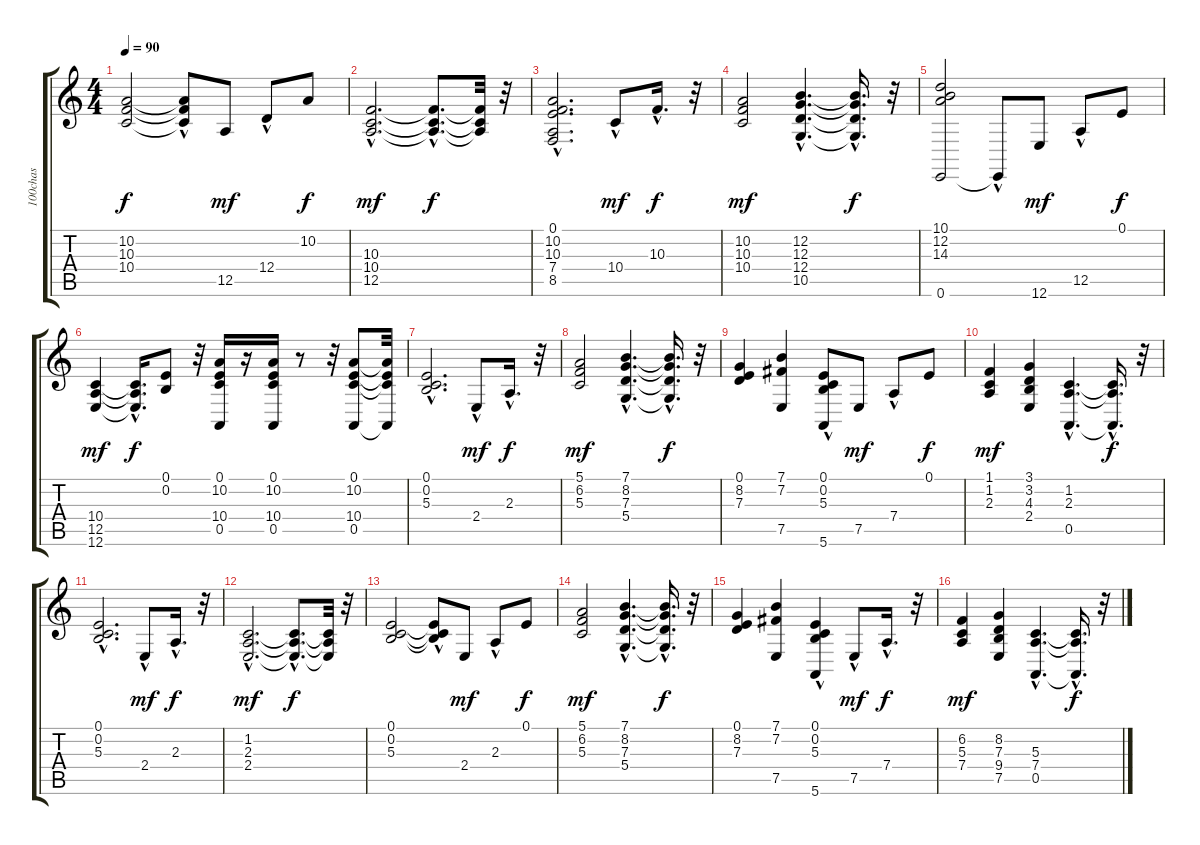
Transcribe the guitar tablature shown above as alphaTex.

\track ("100chas" "100chas") {instrument electricpiano2}
\staff {score tabs}
\tuning (E4 B3 G3 D3 A2 E2) {hide}
\ts (4 4)
\tempo 90
\clef g2
\ks c
(10.2 10.3 10.4).2{dy f} (10.2{hac t} 10.3{t} 10.4{t}).8 12.5.8{dy mf} 12.4{hac}.8 10.2.8{dy f} |
(10.3{hac} 10.4{hac} 12.5{hac}).2{d dy mf} (10.3{hac t} 10.4{hac t} 12.5{hac t}).8{d dy f} (10.3{t} 10.4{t} 12.5{t}).32 r.32 |
(0.1 10.2{hac} 10.3 7.4{hac} 8.5{hac}).2{d} 10.4{hac}.8{dy mf} 10.3{hac}.16{d dy f} r.32 |
(10.2 10.3 10.4).2{dy mf} (12.2{hac} 12.3{hac} 12.4{hac} 10.5{hac}).4{d} (12.2{hac t} 12.3{hac t} 12.4{hac t} 10.5{hac t}).16{d dy f} r.32 |
(10.1 12.2 14.3 0.6).2 0.6{hac t}.8 12.6.8{dy mf} 12.5{hac}.8 0.1.8{dy f} |
(10.4 12.5 12.6).4{dy mf} (10.4{hac t} 12.5{t} 12.6{t}).16{d dy f} (0.1 0.2).8 r.32 (0.1 10.2 10.4 0.5).16 r.16 (0.1 10.2 10.4 0.5).16 r.8 r.32 (0.1 10.2 10.4 0.5).8 (0.1{t} 10.2{t} 10.4{t} 0.5{t}).32 |
(0.1{hac} 0.2{hac} 5.3{hac}).2{d} 2.4{hac}.8{dy mf} 2.3{hac}.16{d dy f} r.32 |
(5.1 6.2 5.3).2{dy mf} (7.1{hac} 8.2{hac} 7.3{hac} 5.4{hac}).4{d} (7.1{hac t} 8.2{hac t} 7.3{hac t} 5.4{hac t}).16{d dy f} r.32 |
(0.1 8.2 7.3).4 (7.1 7.2 7.5).4 (0.1{hac} 0.2 5.3 5.6{hac}).8 7.5.8{dy mf} 7.4{hac}.8 0.1.8{dy f} |
(1.1 1.2 2.3).4{dy mf} (3.1 3.2 4.3 2.4).4 (1.2{hac} 2.3{hac} 0.5{hac}).4{d} (1.2{hac t} 2.3{hac t} 0.5{hac t}).16{d dy f} r.32 |
(0.1{hac} 0.2{hac} 5.3{hac}).2{d} 2.4{hac}.8{dy mf} 2.3{hac}.16{d dy f} r.32 |
(1.2{hac} 2.3{hac} 2.4{hac}).2{d dy mf} (1.2{hac t} 2.3{hac t} 2.4{hac t}).8{d dy f} (1.2{t} 2.3{t} 2.4{t}).32 r.32 |
(0.1 0.2 5.3).2 (0.1{hac t} 0.2{t} 5.3{t}).8 2.4.8{dy mf} 2.3{hac}.8 0.1.8{dy f} |
(5.1 6.2 5.3).2{dy mf} (7.1{hac} 8.2{hac} 7.3{hac} 5.4{hac}).4{d} (7.1{hac t} 8.2{hac t} 7.3{hac t} 5.4{hac t}).16{d dy f} r.32 |
(0.1 8.2 7.3).4 (7.1 7.2 7.5).4 (0.1{hac} 0.2{hac} 5.3{hac} 5.6{hac}).4 7.5{hac}.8{dy mf} 7.4{hac}.16{d dy f} r.32 |
(6.2 5.3 7.4).4{dy mf} (8.2 7.3 9.4 7.5).4 (5.3{hac} 7.4{hac} 0.5{hac}).4{d} (5.3{hac t} 7.4{hac t} 0.5{hac t}).16{d dy f} r.32
